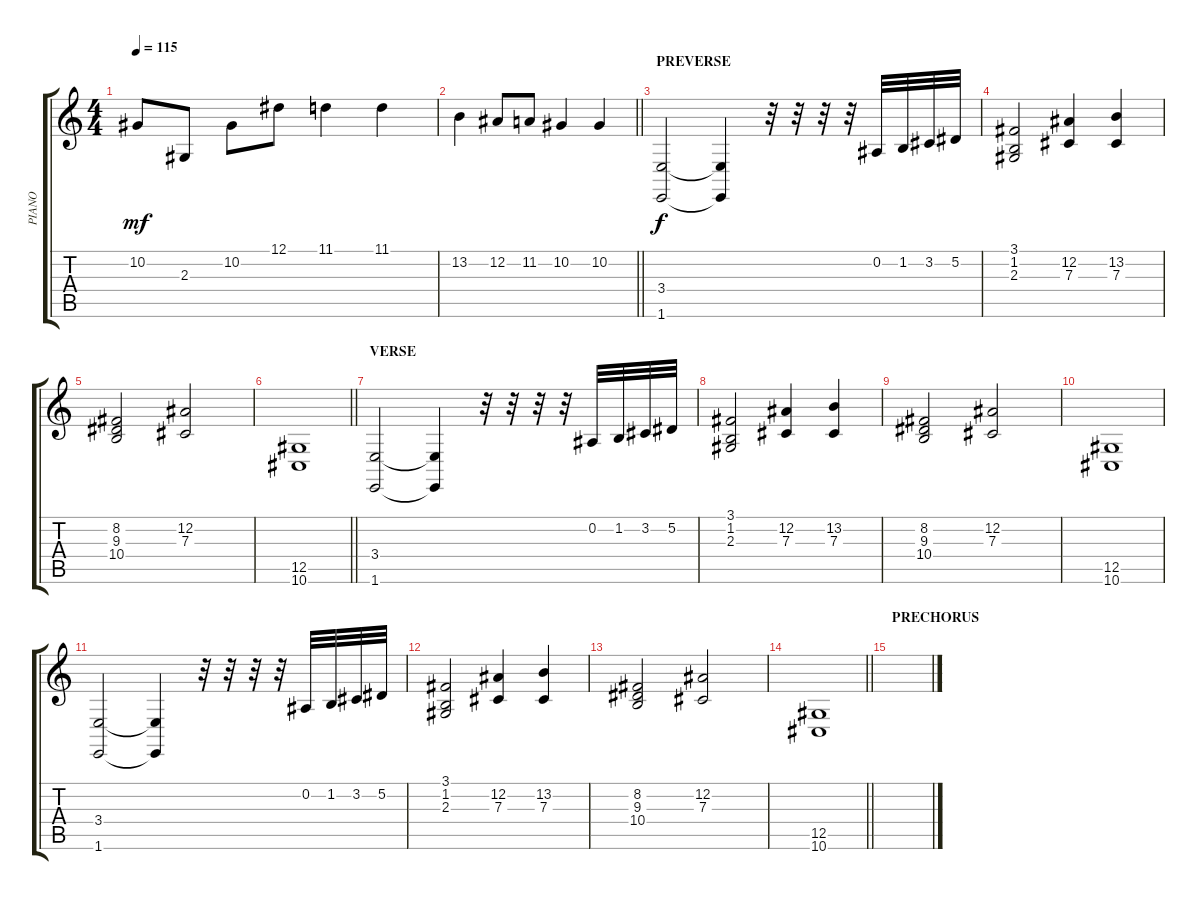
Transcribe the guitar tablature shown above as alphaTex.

\track ("PIANO" "PIANO") {instrument brightacousticpiano}
\staff {score tabs}
\tuning (Eb4 Bb3 Gb3 Db3 Ab2 Eb2) {hide}
\ts (4 4)
\tempo 115
\clef g2
\ks c
10.2.8{dy mf} 2.3.8 10.2.8 12.1.8 11.1.4 11.1.4 |
\barLineRight lightlight
13.2.4 12.2.8 11.2.8 10.2.4 10.2.4 |
\section ("" "PREVERSE")
(3.4 1.6).2{dy f} (3.4{t} 1.6{t}).4 r.32 r.32 r.32 r.32 0.2.32 1.2.32 3.2.32 5.2.32 |
(3.1 1.2 2.3).2 (12.2 7.3).4 (13.2 7.3).4 |
(8.2 9.3 10.4).2 (12.2 7.3).2 |
\barLineRight lightlight
(12.5 10.6).1 |
\section ("" "VERSE")
(3.4 1.6).2 (3.4{t} 1.6{t}).4 r.32 r.32 r.32 r.32 0.2.32 1.2.32 3.2.32 5.2.32 |
(3.1 1.2 2.3).2 (12.2 7.3).4 (13.2 7.3).4 |
(8.2 9.3 10.4).2 (12.2 7.3).2 |
(12.5 10.6).1 |
(3.4 1.6).2 (3.4{t} 1.6{t}).4 r.32 r.32 r.32 r.32 0.2.32 1.2.32 3.2.32 5.2.32 |
(3.1 1.2 2.3).2 (12.2 7.3).4 (13.2 7.3).4 |
(8.2 9.3 10.4).2 (12.2 7.3).2 |
\barLineRight lightlight
(12.5 10.6).1 |
\section ("" "PRECHORUS")
